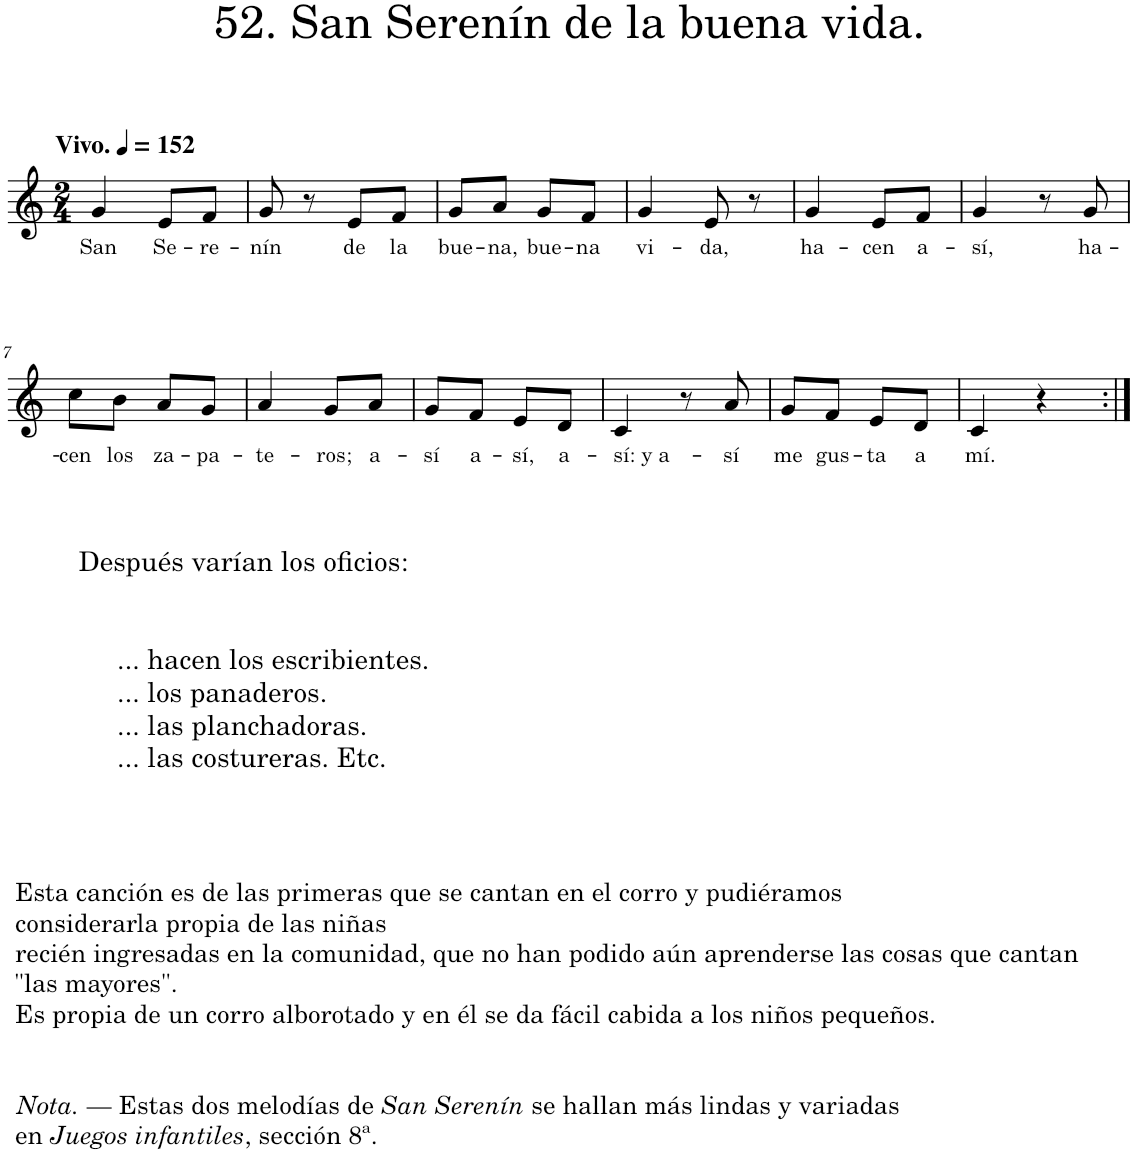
**kern	**text
*part1	*part1
*staff1	*staff1
*I"Piano	*
*I'Pno.	*
*clefG2	*
*k[]	*
*M2/4	*
*MM152	*
=1	=1
!LO:TX:a:B:t=Vivo.	!
!	!LO:LY:b
4g/	San
!	!LO:LY:b
8e/L	Se-
!	!LO:LY:b
8f/J	-re-
=2	=2
!	!LO:LY:b
8g/	-nín
8r	.
!	!LO:LY:b
8e/L	de
!	!LO:LY:b
8f/J	la
=3	=3
!	!LO:LY:b
8g/L	bue-
!	!LO:LY:b
8a/J	-na,
!	!LO:LY:b
8g/L	bue-
!	!LO:LY:b
8f/J	-na
=4	=4
!	!LO:LY:b
4g/	vi-
!	!LO:LY:b
8e/	-da,
8r	.
=5	=5
!	!LO:LY:b
4g/	ha-
!	!LO:LY:b
8e/L	-cen
!	!LO:LY:b
8f/J	a-
=6	=6
!	!LO:LY:b
4g/	-sí,
8r	.
!	!LO:LY:b
8g/	ha-
!!LO:LB:g=z
=7	=7
!LO:TX:b:t=Después varían los oficios&colon;	!
!LO:TX:b:t=... hacen los escribientes.	!
!LO:TX:b:t=... los panaderos.	!
!LO:TX:b:t=... las planchadoras.	!
!LO:TX:b:t=... las costureras. Etc.	!
!	!LO:LY:b
8cc\L	-cen
!	!LO:LY:b
8b\J	los
!LO:TX:b:t=Esta canción es de las primeras que se cantan en el corro y pudiéramos	!
!LO:TX:b:t=considerarla propia de las niñas	!
!LO:TX:b:t=recién ingresadas en la comunidad, que no han podido aún aprenderse las cosas que cantan	!
!LO:TX:b:t="las mayores".	!
!LO:TX:b:t=Es propia de un corro alborotado y en él se da fácil cabida a los niños pequeños.	!
!LO:TX:b:i:t=Nota.	!
!LO:TX:b:t=— Estas dos melodías de	!
!LO:TX:b:i:t=San Serenín	!
!LO:TX:b:t=se hallan más lindas y variadas	!
!LO:TX:b:t=en	!
!LO:TX:b:i:t=Juegos infantiles	!
!LO:TX:b:t=, sección 8ª.	!
!	!LO:LY:b
8a/L	za-
!	!LO:LY:b
8g/J	-pa-
=8	=8
!	!LO:LY:b
4a/	-te-
!	!LO:LY:b
8g/L	-ros;
!	!LO:LY:b
8a/J	a-
=9	=9
!	!LO:LY:b
8g/L	-sí
!	!LO:LY:b
8f/J	a-
!	!LO:LY:b
8e/L	-sí,
!	!LO:LY:b
8d/J	a-
=10	=10
!	!LO:LY:b
4c/	-sí: y a-
8r	.
!	!LO:LY:b
8a/	-sí
=11	=11
!	!LO:LY:b
8g/L	me
!	!LO:LY:b
8f/J	gus-
!	!LO:LY:b
8e/L	-ta
!	!LO:LY:b
8d/J	a
=12	=12
!	!LO:LY:b
4c/	mí.
4r	.
=:|!	=:|!
*-	*-
